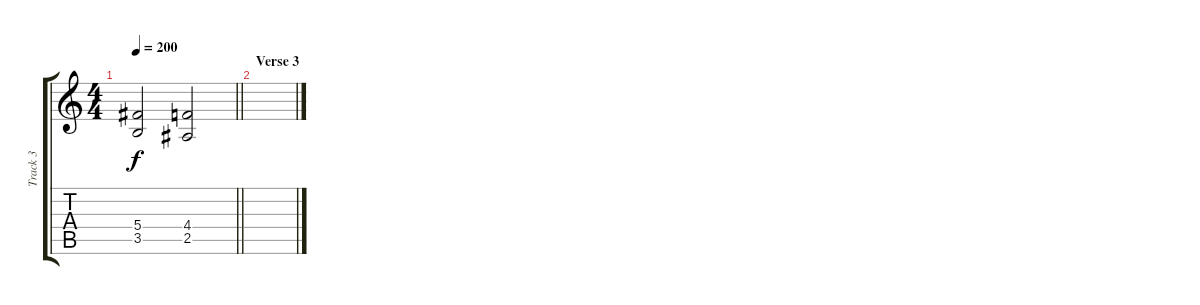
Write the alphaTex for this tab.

\track ("Track 3" "Track 3") {instrument overdrivenguitar}
\staff {score tabs}
\tuning (Eb4 Bb3 Gb3 Db3 Ab2 Eb2) {hide}
\ts (4 4)
\tempo 200
\clef g2
\barLineRight lightlight
\ks c
(5.4 3.5).2{dy f} (4.4 2.5).2 |
\section ("" "Verse 3")
